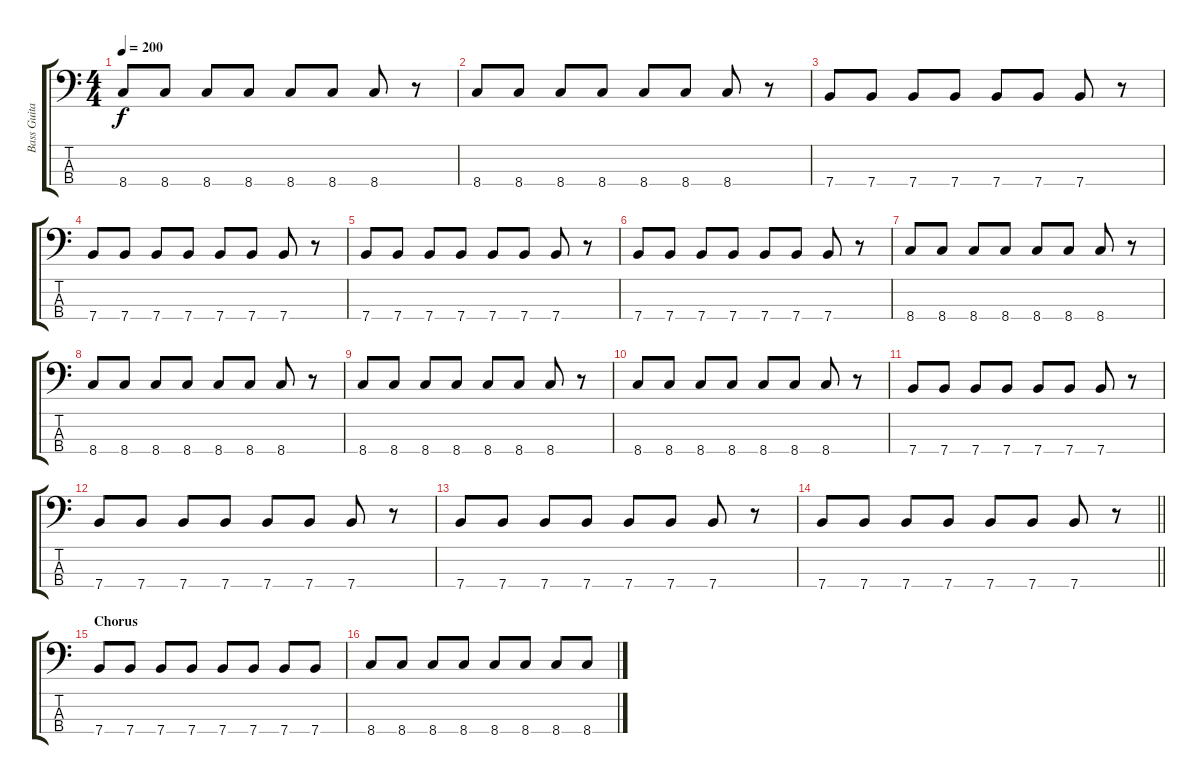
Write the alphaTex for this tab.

\track ("Bass Guitar - Dominic" "Bass Guita") {instrument electricbassfinger}
\staff {score tabs}
\tuning (G2 D2 A1 E1) {hide}
\ts (4 4)
\tempo 200
\clef f4
\ks c
8.4.8{dy f} 8.4.8 8.4.8 8.4.8 8.4.8 8.4.8 8.4.8 r.8 |
8.4.8 8.4.8 8.4.8 8.4.8 8.4.8 8.4.8 8.4.8 r.8 |
7.4.8 7.4.8 7.4.8 7.4.8 7.4.8 7.4.8 7.4.8 r.8 |
7.4.8 7.4.8 7.4.8 7.4.8 7.4.8 7.4.8 7.4.8 r.8 |
7.4.8 7.4.8 7.4.8 7.4.8 7.4.8 7.4.8 7.4.8 r.8 |
7.4.8 7.4.8 7.4.8 7.4.8 7.4.8 7.4.8 7.4.8 r.8 |
8.4.8 8.4.8 8.4.8 8.4.8 8.4.8 8.4.8 8.4.8 r.8 |
8.4.8 8.4.8 8.4.8 8.4.8 8.4.8 8.4.8 8.4.8 r.8 |
8.4.8 8.4.8 8.4.8 8.4.8 8.4.8 8.4.8 8.4.8 r.8 |
8.4.8 8.4.8 8.4.8 8.4.8 8.4.8 8.4.8 8.4.8 r.8 |
7.4.8 7.4.8 7.4.8 7.4.8 7.4.8 7.4.8 7.4.8 r.8 |
7.4.8 7.4.8 7.4.8 7.4.8 7.4.8 7.4.8 7.4.8 r.8 |
7.4.8 7.4.8 7.4.8 7.4.8 7.4.8 7.4.8 7.4.8 r.8 |
\barLineRight lightlight
7.4.8 7.4.8 7.4.8 7.4.8 7.4.8 7.4.8 7.4.8 r.8 |
\section ("" "Chorus")
7.4.8 7.4.8 7.4.8 7.4.8 7.4.8 7.4.8 7.4.8 7.4.8 |
8.4.8 8.4.8 8.4.8 8.4.8 8.4.8 8.4.8 8.4.8 8.4.8
